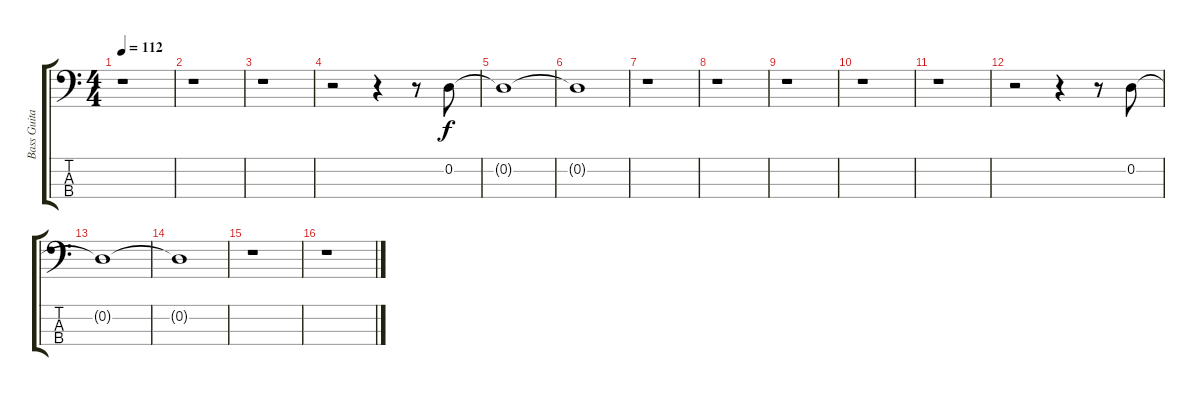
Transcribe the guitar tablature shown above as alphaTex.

\track ("Bass Guitar" "Bass Guita") {instrument acousticbass}
\staff {score tabs}
\tuning (G2 D2 A1 E1) {hide}
\ts (4 4)
\tempo 112
\clef f4
\ks c
r.1{dy f} |
r.1 |
r.1 |
r.2 r.4 r.8 0.2.8 |
0.2{t}.1 |
0.2{t}.1 |
r.1 |
r.1 |
r.1 |
r.1 |
r.1 |
r.2 r.4 r.8 0.2.8 |
0.2{t}.1 |
0.2{t}.1 |
r.1 |
r.1
